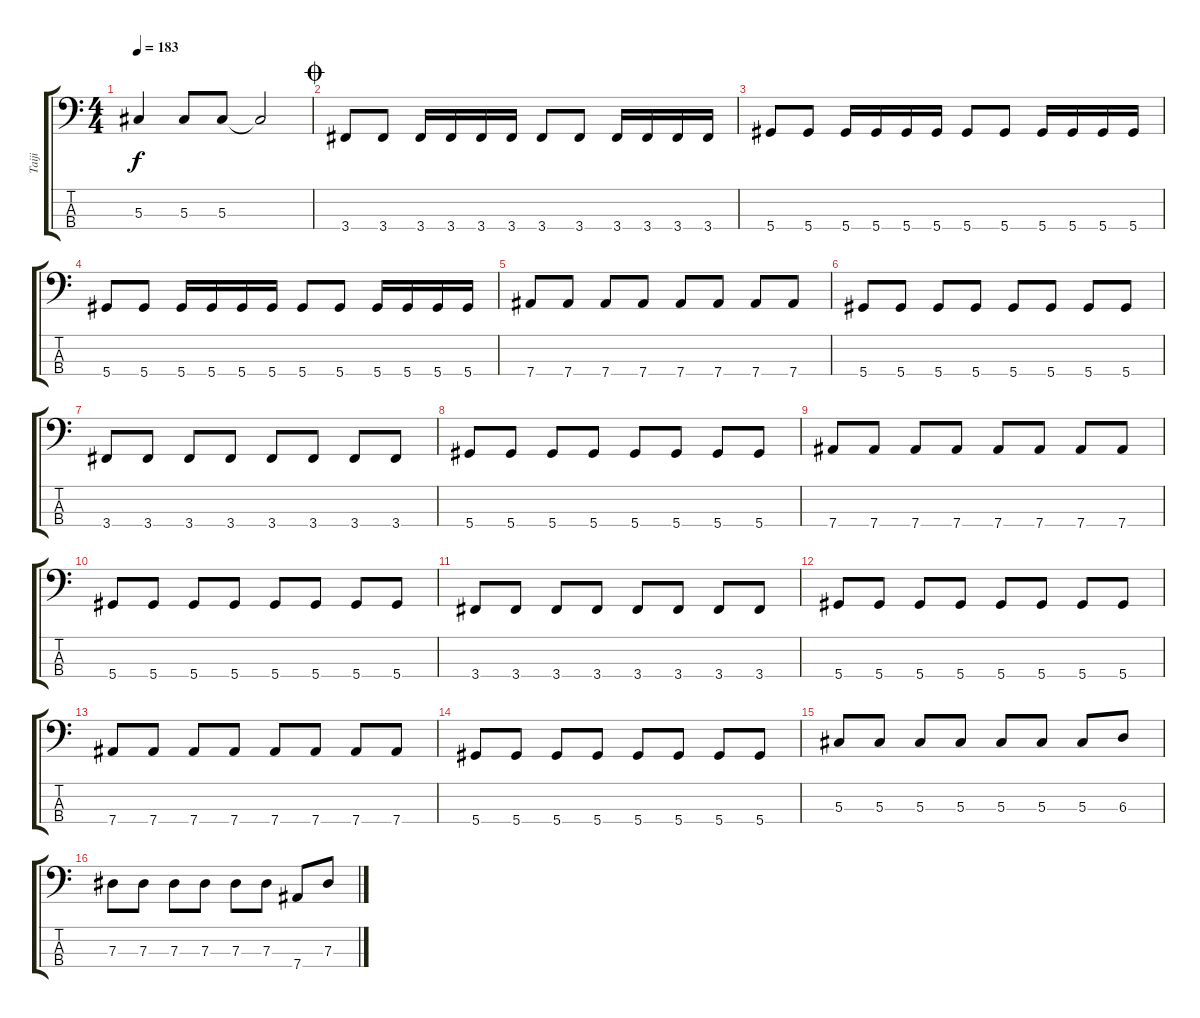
\track ("Taiji" "Taiji") {instrument electricbasspick}
\staff {score tabs}
\tuning (Gb2 Db2 Ab1 Eb1) {hide}
\ts (4 4)
\tempo 183
\clef f4
\ks c
5.3.4{dy f} 5.3.8 5.3.8 5.3{t}.2 |
\jump coda
3.4.8 3.4.8 3.4.16 3.4.16 3.4.16 3.4.16 3.4.8 3.4.8 3.4.16 3.4.16 3.4.16 3.4.16 |
5.4.8 5.4.8 5.4.16 5.4.16 5.4.16 5.4.16 5.4.8 5.4.8 5.4.16 5.4.16 5.4.16 5.4.16 |
5.4.8 5.4.8 5.4.16 5.4.16 5.4.16 5.4.16 5.4.8 5.4.8 5.4.16 5.4.16 5.4.16 5.4.16 |
7.4.8 7.4.8 7.4.8 7.4.8 7.4.8 7.4.8 7.4.8 7.4.8 |
5.4.8 5.4.8 5.4.8 5.4.8 5.4.8 5.4.8 5.4.8 5.4.8 |
3.4.8 3.4.8 3.4.8 3.4.8 3.4.8 3.4.8 3.4.8 3.4.8 |
5.4.8 5.4.8 5.4.8 5.4.8 5.4.8 5.4.8 5.4.8 5.4.8 |
7.4.8 7.4.8 7.4.8 7.4.8 7.4.8 7.4.8 7.4.8 7.4.8 |
5.4.8 5.4.8 5.4.8 5.4.8 5.4.8 5.4.8 5.4.8 5.4.8 |
3.4.8 3.4.8 3.4.8 3.4.8 3.4.8 3.4.8 3.4.8 3.4.8 |
5.4.8 5.4.8 5.4.8 5.4.8 5.4.8 5.4.8 5.4.8 5.4.8 |
7.4.8 7.4.8 7.4.8 7.4.8 7.4.8 7.4.8 7.4.8 7.4.8 |
5.4.8 5.4.8 5.4.8 5.4.8 5.4.8 5.4.8 5.4.8 5.4.8 |
5.3.8 5.3.8 5.3.8 5.3.8 5.3.8 5.3.8 5.3.8 6.3.8 |
7.3.8 7.3.8 7.3.8 7.3.8 7.3.8 7.3.8 7.4.8 7.3.8
